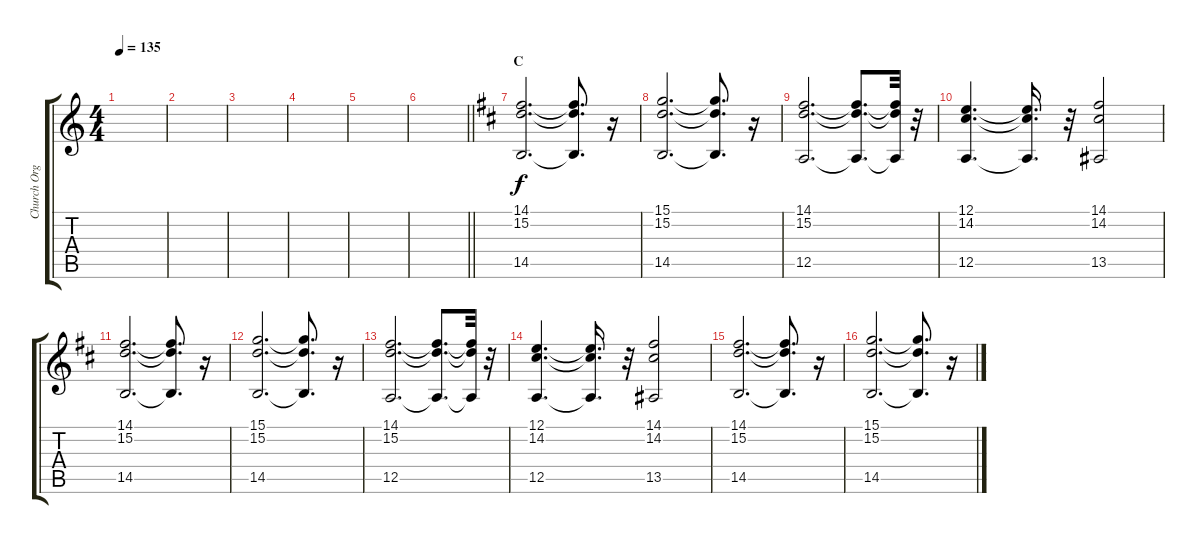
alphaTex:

\track ("Church Organ" "Church Org") {instrument churchorgan}
\staff {score tabs}
\tuning (E4 B3 G3 D3 A2 E2) {hide}
\ts (4 4)
\tempo 135
\clef g2
\ks c
|
|
|
|
|
\barLineRight lightlight
|
\section ("" "C")
\ks bminor
(14.1 15.2 14.5).2{d} (14.1{t} 15.2{t} 14.5{t}).8{d} r.16 |
(15.1 15.2 14.5).2{d} (15.1{t} 15.2{t} 14.5{t}).8{d} r.16 |
(14.1 15.2 12.5).2{d} (14.1{t} 15.2{t} 12.5{t}).8{d} (14.1{t} 15.2{t} 12.5{t}).32 r.32 |
(12.1 14.2 12.5).4{d} (12.1{t} 14.2{t} 12.5{t}).16{d} r.32 (14.1 14.2 13.5).2 |
(14.1 15.2 14.5).2{d} (14.1{t} 15.2{t} 14.5{t}).8{d} r.16 |
(15.1 15.2 14.5).2{d} (15.1{t} 15.2{t} 14.5{t}).8{d} r.16 |
(14.1 15.2 12.5).2{d} (14.1{t} 15.2{t} 12.5{t}).8{d} (14.1{t} 15.2{t} 12.5{t}).32 r.32 |
(12.1 14.2 12.5).4{d} (12.1{t} 14.2{t} 12.5{t}).16{d} r.32 (14.1 14.2 13.5).2 |
(14.1 15.2 14.5).2{d} (14.1{t} 15.2{t} 14.5{t}).8{d} r.16 |
(15.1 15.2 14.5).2{d} (15.1{t} 15.2{t} 14.5{t}).8{d} r.16
